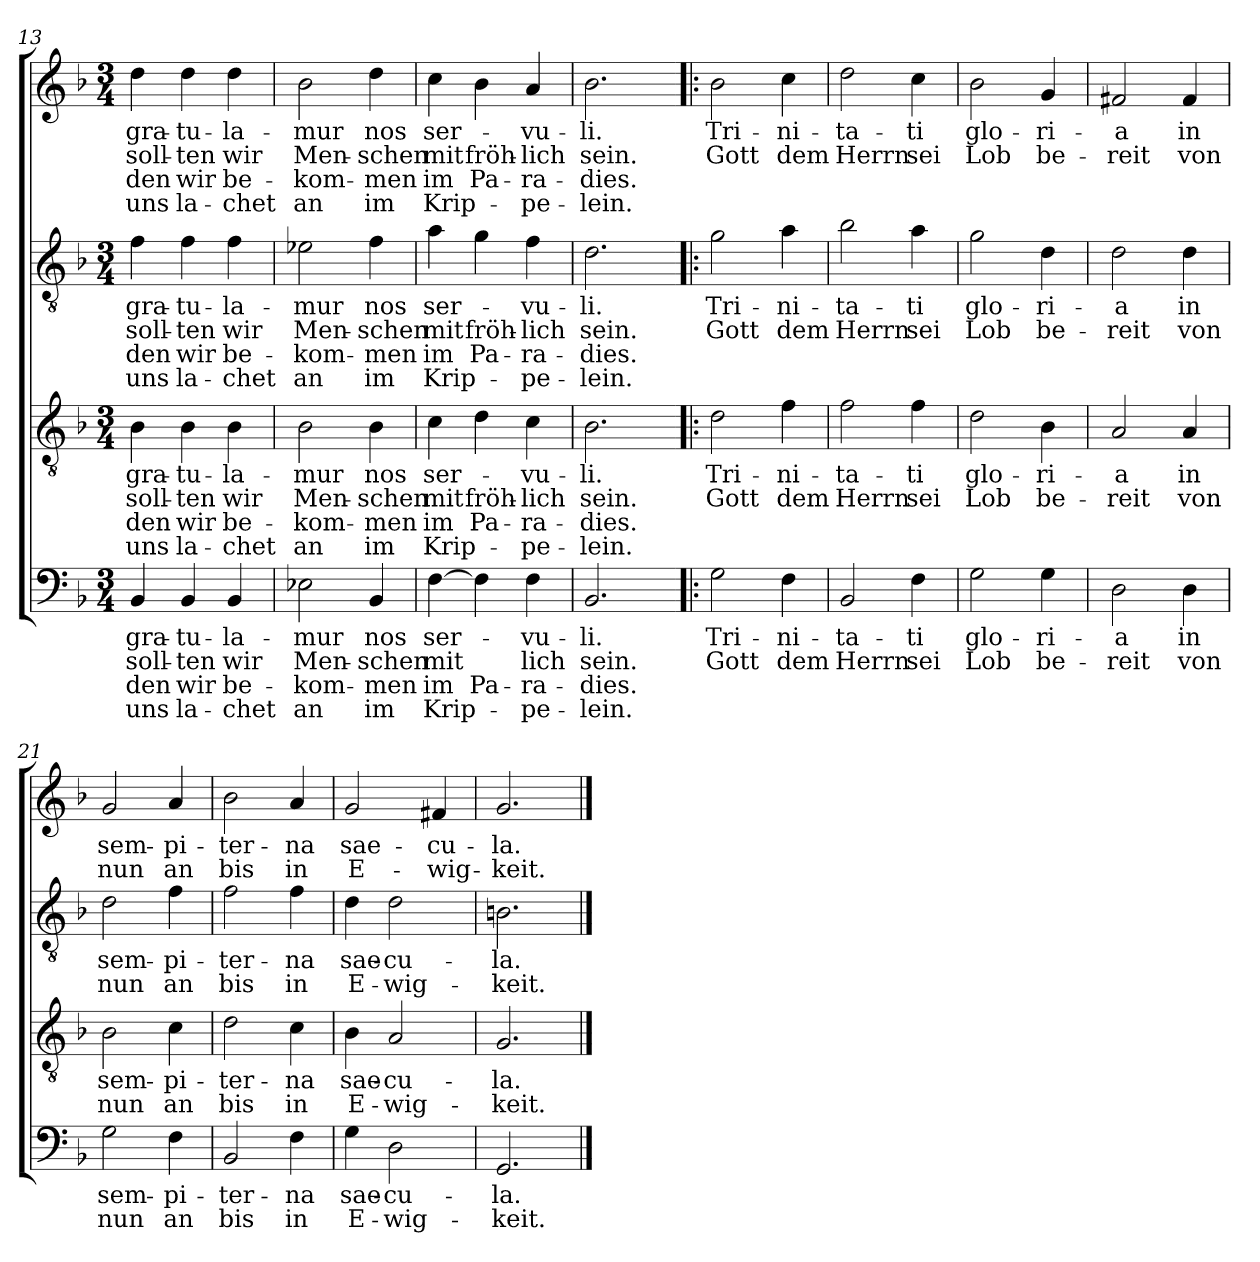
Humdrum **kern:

**kern	**text	**text	**text	**text	**kern	**text	**text	**text	**text	**kern	**text	**text	**text	**text	**kern	**text	**text	**text	**text
*part4	*part4	*part4	*part4	*part4	*part3	*part3	*part3	*part3	*part3	*part2	*part2	*part2	*part2	*part2	*part1	*part1	*part1	*part1	*part1
*staff4	*staff4	*staff4	*staff4	*staff4	*staff3	*staff3	*staff3	*staff3	*staff3	*staff2	*staff2	*staff2	*staff2	*staff2	*staff1	*staff1	*staff1	*staff1	*staff1
*clefF4	*	*	*	*	*clefGv2	*	*	*	*	*clefGv2	*	*	*	*	*clefG2	*	*	*	*
*k[b-]	*	*	*	*	*k[b-]	*	*	*	*	*k[b-]	*	*	*	*	*k[b-]	*	*	*	*
*d:	*	*	*	*	*d:	*	*	*	*	*d:	*	*	*	*	*d:	*	*	*	*
*M3/4	*	*	*	*	*M3/4	*	*	*	*	*M3/4	*	*	*	*	*M3/4	*	*	*	*
=13	=13	=13	=13	=13	=13	=13	=13	=13	=13	=13	=13	=13	=13	=13	=13	=13	=13	=13	=13
!	!LO:LY:b	!LO:LY:b	!LO:LY:b	!LO:LY:b	!	!LO:LY:b	!LO:LY:b	!LO:LY:b	!LO:LY:b	!	!LO:LY:b	!LO:LY:b	!LO:LY:b	!LO:LY:b	!	!LO:LY:b	!LO:LY:b	!LO:LY:b	!LO:LY:b
4BB-/	gra-	soll-	den	uns	4B-\	gra-	soll-	den	uns	4f\	gra-	soll-	den	uns	4dd\	gra-	soll-	den	uns
!	!LO:LY:b	!LO:LY:b	!LO:LY:b	!LO:LY:b	!	!LO:LY:b	!LO:LY:b	!LO:LY:b	!LO:LY:b	!	!LO:LY:b	!LO:LY:b	!LO:LY:b	!LO:LY:b	!	!LO:LY:b	!LO:LY:b	!LO:LY:b	!LO:LY:b
4BB-/	-tu-	-ten	wir	la-	4B-\	-tu-	-ten	wir	la-	4f\	-tu-	-ten	wir	la-	4dd\	-tu-	-ten	wir	la-
!	!LO:LY:b	!LO:LY:b	!LO:LY:b	!LO:LY:b	!	!LO:LY:b	!LO:LY:b	!LO:LY:b	!LO:LY:b	!	!LO:LY:b	!LO:LY:b	!LO:LY:b	!LO:LY:b	!	!LO:LY:b	!LO:LY:b	!LO:LY:b	!LO:LY:b
4BB-/	-la-	wir	be-	-chet	4B-\	-la-	wir	be-	-chet	4f\	-la-	wir	be-	-chet	4dd\	-la-	wir	be-	-chet
=14	=14	=14	=14	=14	=14	=14	=14	=14	=14	=14	=14	=14	=14	=14	=14	=14	=14	=14	=14
!	!LO:LY:b	!LO:LY:b	!LO:LY:b	!LO:LY:b	!	!LO:LY:b	!LO:LY:b	!LO:LY:b	!LO:LY:b	!	!LO:LY:b	!LO:LY:b	!LO:LY:b	!LO:LY:b	!	!LO:LY:b	!LO:LY:b	!LO:LY:b	!LO:LY:b
2E-X\	-mur	Men-	-kom-	an	2B-\	-mur	Men-	-kom-	an	2e-X\	-mur	Men-	-kom-	an	2b-\	-mur	Men-	-kom-	an
!	!LO:LY:b	!LO:LY:b	!LO:LY:b	!LO:LY:b	!	!LO:LY:b	!LO:LY:b	!LO:LY:b	!LO:LY:b	!	!LO:LY:b	!LO:LY:b	!LO:LY:b	!LO:LY:b	!	!LO:LY:b	!LO:LY:b	!LO:LY:b	!LO:LY:b
4BB-/	nos	-schen	-men	im	4B-\	nos	-schen	-men	im	4f\	nos	-schen	-men	im	4dd\	nos	-schen	-men	im
=15	=15	=15	=15	=15	=15	=15	=15	=15	=15	=15	=15	=15	=15	=15	=15	=15	=15	=15	=15
!	!LO:LY:b	!LO:LY:b	!LO:LY:b	!LO:LY:b	!	!LO:LY:b	!LO:LY:b	!LO:LY:b	!LO:LY:b	!	!LO:LY:b	!LO:LY:b	!LO:LY:b	!LO:LY:b	!	!LO:LY:b	!LO:LY:b	!LO:LY:b	!LO:LY:b
[4F\	ser-	mit	im	Krip-	4c\	ser-	mit	im	Krip-	4a\	ser-	mit	im	Krip-	4cc\	ser-	mit	im	Krip-
!	!	!	!LO:LY:b	!	!	!	!LO:LY:b	!LO:LY:b	!	!	!	!LO:LY:b	!LO:LY:b	!	!	!	!LO:LY:b	!LO:LY:b	!
4F\]	.	.	Pa-	.	4d\	.	fröh-	Pa-	.	4g\	.	fröh-	Pa-	.	4b-\	.	fröh-	Pa-	.
!	!LO:LY:b	!LO:LY:b	!LO:LY:b	!LO:LY:b	!	!LO:LY:b	!LO:LY:b	!LO:LY:b	!LO:LY:b	!	!LO:LY:b	!LO:LY:b	!LO:LY:b	!LO:LY:b	!	!LO:LY:b	!LO:LY:b	!LO:LY:b	!LO:LY:b
4F\	-vu-	lich	-ra-	-pe-	4c\	-vu-	-lich	-ra-	-pe-	4f\	-vu-	-lich	-ra-	-pe-	4a/	-vu-	-lich	-ra-	-pe-
=16	=16	=16	=16	=16	=16	=16	=16	=16	=16	=16	=16	=16	=16	=16	=16	=16	=16	=16	=16
!	!LO:LY:b	!LO:LY:b	!LO:LY:b	!LO:LY:b	!	!LO:LY:b	!LO:LY:b	!LO:LY:b	!LO:LY:b	!	!LO:LY:b	!LO:LY:b	!LO:LY:b	!LO:LY:b	!	!LO:LY:b	!LO:LY:b	!LO:LY:b	!LO:LY:b
2.BB-/	-li.	sein.	-dies.	-lein.	2.B-\	-li.	sein.	-dies.	-lein.	2.d\	-li.	sein.	-dies.	-lein.	2.b-\	-li.	sein.	-dies.	-lein.
!!LO:LB:g=z
=17!|:	=17!|:	=17!|:	=17!|:	=17!|:	=17!|:	=17!|:	=17!|:	=17!|:	=17!|:	=17!|:	=17!|:	=17!|:	=17!|:	=17!|:	=17!|:	=17!|:	=17!|:	=17!|:	=17!|:
!	!LO:LY:b	!LO:LY:b	!	!	!	!LO:LY:b	!LO:LY:b	!	!	!	!LO:LY:b	!LO:LY:b	!	!	!	!LO:LY:b	!LO:LY:b	!	!
2G\	Tri-	Gott	.	.	2d\	Tri-	Gott	.	.	2g\	Tri-	Gott	.	.	2b-\	Tri-	Gott	.	.
!	!LO:LY:b	!LO:LY:b	!	!	!	!LO:LY:b	!LO:LY:b	!	!	!	!LO:LY:b	!LO:LY:b	!	!	!	!LO:LY:b	!LO:LY:b	!	!
4F\	-ni-	dem	.	.	4f\	-ni-	dem	.	.	4a\	-ni-	dem	.	.	4cc\	-ni-	dem	.	.
=18	=18	=18	=18	=18	=18	=18	=18	=18	=18	=18	=18	=18	=18	=18	=18	=18	=18	=18	=18
!	!LO:LY:b	!LO:LY:b	!	!	!	!LO:LY:b	!LO:LY:b	!	!	!	!LO:LY:b	!LO:LY:b	!	!	!	!LO:LY:b	!LO:LY:b	!	!
2BB-/	-ta-	Herrn	.	.	2f\	-ta-	Herrn	.	.	2b-\	-ta-	Herrn	.	.	2dd\	-ta-	Herrn	.	.
!	!LO:LY:b	!LO:LY:b	!	!	!	!LO:LY:b	!LO:LY:b	!	!	!	!LO:LY:b	!LO:LY:b	!	!	!	!LO:LY:b	!LO:LY:b	!	!
4F\	-ti	sei	.	.	4f\	-ti	sei	.	.	4a\	-ti	sei	.	.	4cc\	-ti	sei	.	.
=19	=19	=19	=19	=19	=19	=19	=19	=19	=19	=19	=19	=19	=19	=19	=19	=19	=19	=19	=19
!	!LO:LY:b	!LO:LY:b	!	!	!	!LO:LY:b	!LO:LY:b	!	!	!	!LO:LY:b	!LO:LY:b	!	!	!	!LO:LY:b	!LO:LY:b	!	!
2G\	glo-	Lob	.	.	2d\	glo-	Lob	.	.	2g\	glo-	Lob	.	.	2b-\	glo-	Lob	.	.
!	!LO:LY:b	!LO:LY:b	!	!	!	!LO:LY:b	!LO:LY:b	!	!	!	!LO:LY:b	!LO:LY:b	!	!	!	!LO:LY:b	!LO:LY:b	!	!
4G\	-ri-	be-	.	.	4B-\	-ri-	be-	.	.	4d\	-ri-	be-	.	.	4g/	-ri-	be-	.	.
=20	=20	=20	=20	=20	=20	=20	=20	=20	=20	=20	=20	=20	=20	=20	=20	=20	=20	=20	=20
!	!LO:LY:b	!LO:LY:b	!	!	!	!LO:LY:b	!LO:LY:b	!	!	!	!LO:LY:b	!LO:LY:b	!	!	!	!LO:LY:b	!LO:LY:b	!	!
2D\	-a	-reit	.	.	2A/	-a	-reit	.	.	2d\	-a	-reit	.	.	2f#X/	-a	-reit	.	.
!	!LO:LY:b	!LO:LY:b	!	!	!	!LO:LY:b	!LO:LY:b	!	!	!	!LO:LY:b	!LO:LY:b	!	!	!	!LO:LY:b	!LO:LY:b	!	!
4D\	in	von	.	.	4A/	in	von	.	.	4d\	in	von	.	.	4f#/	in	von	.	.
=21	=21	=21	=21	=21	=21	=21	=21	=21	=21	=21	=21	=21	=21	=21	=21	=21	=21	=21	=21
!	!LO:LY:b	!LO:LY:b	!	!	!	!LO:LY:b	!LO:LY:b	!	!	!	!LO:LY:b	!LO:LY:b	!	!	!	!LO:LY:b	!LO:LY:b	!	!
2G\	sem-	nun	.	.	2B-\	sem-	nun	.	.	2d\	sem-	nun	.	.	2g/	sem-	nun	.	.
!	!LO:LY:b	!LO:LY:b	!	!	!	!LO:LY:b	!LO:LY:b	!	!	!	!LO:LY:b	!LO:LY:b	!	!	!	!LO:LY:b	!LO:LY:b	!	!
4F\	-pi-	an	.	.	4c\	-pi-	an	.	.	4f\	-pi-	an	.	.	4a/	-pi-	an	.	.
=22	=22	=22	=22	=22	=22	=22	=22	=22	=22	=22	=22	=22	=22	=22	=22	=22	=22	=22	=22
!	!LO:LY:b	!LO:LY:b	!	!	!	!LO:LY:b	!LO:LY:b	!	!	!	!LO:LY:b	!LO:LY:b	!	!	!	!LO:LY:b	!LO:LY:b	!	!
2BB-/	-ter-	bis	.	.	2d\	-ter-	bis	.	.	2f\	-ter-	bis	.	.	2b-\	-ter-	bis	.	.
!	!LO:LY:b	!LO:LY:b	!	!	!	!LO:LY:b	!LO:LY:b	!	!	!	!LO:LY:b	!LO:LY:b	!	!	!	!LO:LY:b	!LO:LY:b	!	!
4F\	-na	in	.	.	4c\	-na	in	.	.	4f\	-na	in	.	.	4a/	-na	in	.	.
=23	=23	=23	=23	=23	=23	=23	=23	=23	=23	=23	=23	=23	=23	=23	=23	=23	=23	=23	=23
!	!LO:LY:b	!LO:LY:b	!	!	!	!LO:LY:b	!LO:LY:b	!	!	!	!LO:LY:b	!LO:LY:b	!	!	!	!LO:LY:b	!LO:LY:b	!	!
4G\	sae-	E-	.	.	4B-\	sae-	E-	.	.	4d\	sae-	E-	.	.	2g/	sae-	E-	.	.
!	!LO:LY:b	!LO:LY:b	!	!	!	!LO:LY:b	!LO:LY:b	!	!	!	!LO:LY:b	!LO:LY:b	!	!	!	!	!	!	!
2D\	-cu-	-wig-	.	.	2A/	-cu-	-wig-	.	.	2d\	-cu-	-wig-	.	.	.	.	.	.	.
!	!	!	!	!	!	!	!	!	!	!	!	!	!	!	!	!LO:LY:b	!LO:LY:b	!	!
.	.	.	.	.	.	.	.	.	.	.	.	.	.	.	4f#X/	-cu-	-wig-	.	.
=24	=24	=24	=24	=24	=24	=24	=24	=24	=24	=24	=24	=24	=24	=24	=24	=24	=24	=24	=24
!	!LO:LY:b	!LO:LY:b	!	!	!	!LO:LY:b	!LO:LY:b	!	!	!	!LO:LY:b	!LO:LY:b	!	!	!	!LO:LY:b	!LO:LY:b	!	!
2.GG/	-la.	-keit.	.	.	2.G/	-la.	-keit.	.	.	2.Bn\	-la.	-keit.	.	.	2.g/	-la.	-keit.	.	.
==	==	==	==	==	==	==	==	==	==	==	==	==	==	==	==	==	==	==	==
*-	*-	*-	*-	*-	*-	*-	*-	*-	*-	*-	*-	*-	*-	*-	*-	*-	*-	*-	*-
